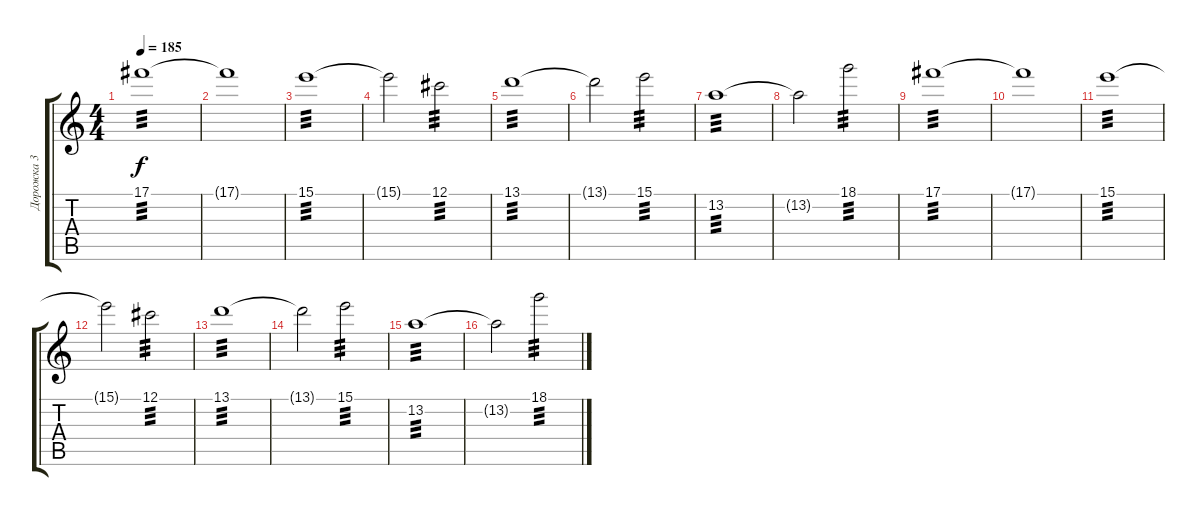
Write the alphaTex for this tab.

\track ("Дорожка 3" "Дорожка 3") {instrument distortionguitar}
\staff {score tabs}
\tuning (Db4 Ab3 E3 B2 Gb2 B1) {hide}
\ts (4 4)
\tempo 185
\clef g2
\ks c
17.1.1{tp 3 dy f} |
17.1{t}.1 |
15.1.1{tp 3} |
15.1{t}.2 12.1.2{tp 3} |
13.1.1{tp 3} |
13.1{t}.2 15.1.2{tp 3} |
13.2.1{tp 3} |
13.2{t}.2 18.1.2{tp 3} |
17.1.1{tp 3} |
17.1{t}.1 |
15.1.1{tp 3} |
15.1{t}.2 12.1.2{tp 3} |
13.1.1{tp 3} |
13.1{t}.2 15.1.2{tp 3} |
13.2.1{tp 3} |
13.2{t}.2 18.1.2{tp 3}
